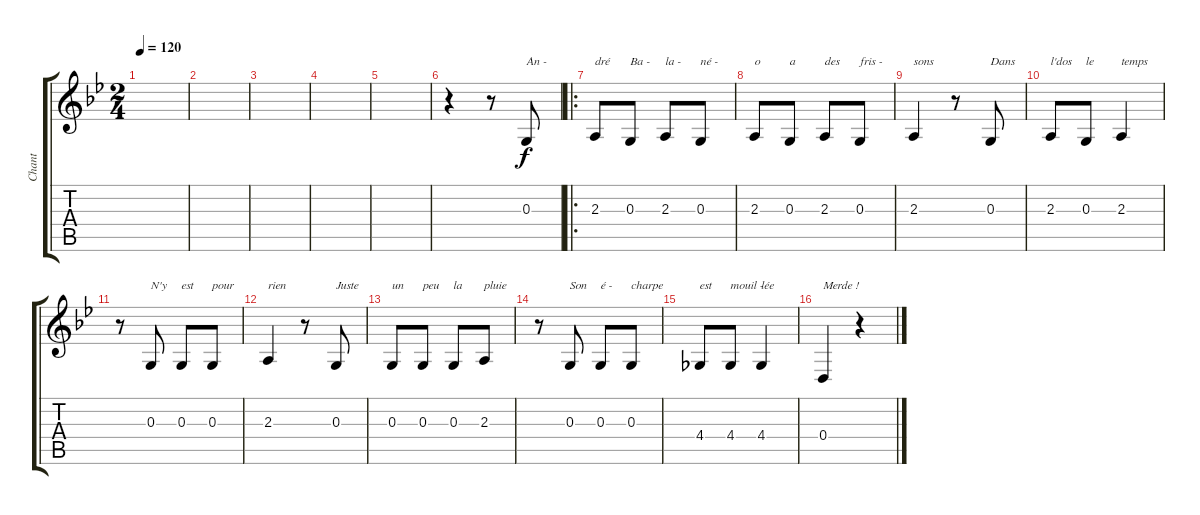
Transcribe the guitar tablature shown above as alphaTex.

\track ("Chant" "Chant") {instrument acousticgrandpiano}
\staff {score tabs}
\tuning (E4 B3 G3 D3 A2 E2) {hide}
\ts (2 4)
\tempo 120
\clef g2
\ks bb
|
|
|
|
|
r.4 r.8 0.3.8{txt "An -"} |
\ro
2.3.8{txt "dré"} 0.3.8{txt "Ba -"} 2.3.8{txt "la -"} 0.3.8{txt "né -"} |
2.3.8{txt "o"} 0.3.8{txt "a"} 2.3.8{txt "des"} 0.3.8{txt "fris -"} |
2.3.4{txt "sons"} r.8 0.3.8{txt "Dans"} |
2.3.8{txt "l'dos"} 0.3.8{txt "le"} 2.3.4{txt "temps"} |
r.8 0.3.8{txt "N'y"} 0.3.8{txt "est"} 0.3.8{txt "pour"} |
2.3.4{txt "rien"} r.8 0.3.8{txt "Juste"} |
0.3.8{txt "un"} 0.3.8{txt "peu"} 0.3.8{txt "la"} 2.3.8{txt "pluie"} |
r.8 0.3.8{txt "Son"} 0.3.8{txt "é -"} 0.3.8{txt "charpe"} |
4.4.8{txt "est"} 4.4.8{txt "mouil -"} 4.4.4{txt "lée"} |
0.4.4{txt "Merde !"} r.4
